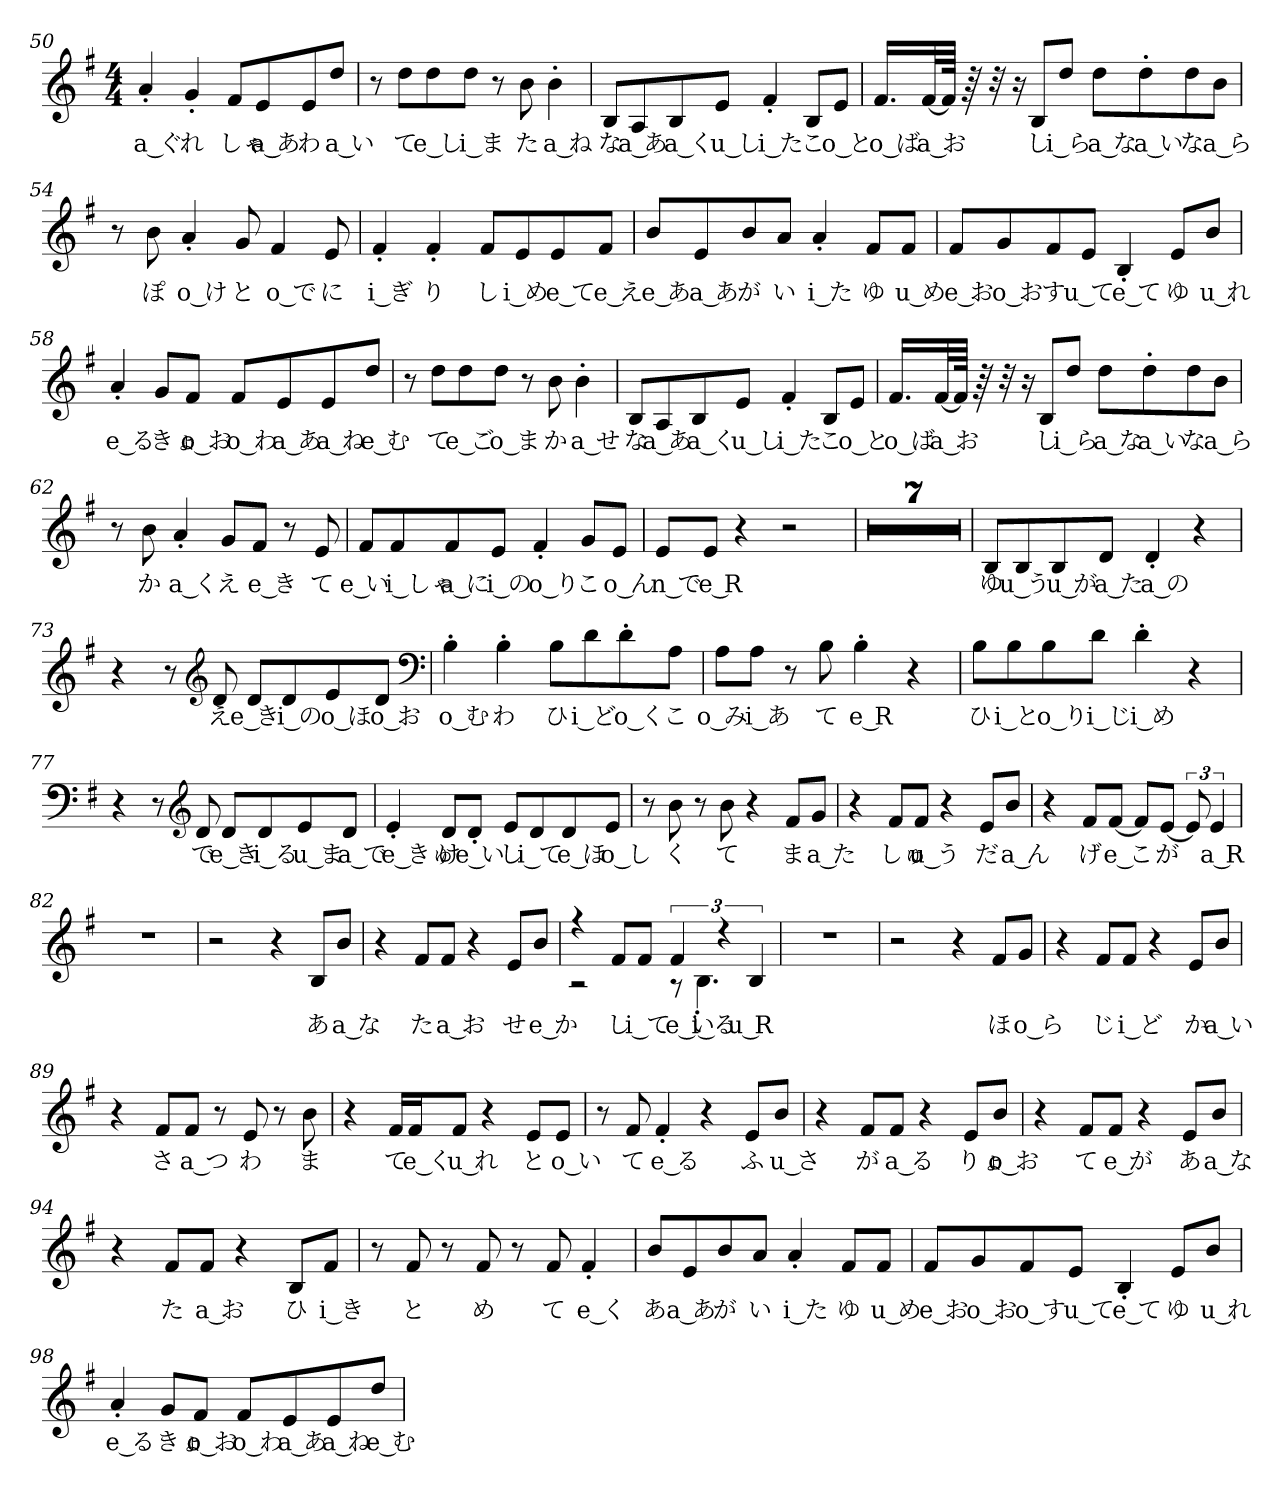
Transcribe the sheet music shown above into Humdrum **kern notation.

**kern	**text
*part1	*part1
*staff1	*staff1
*clefG2	*
*k[f#]	*
*M4/4	*
=50	=50
4a'	a ぐ
4g'	- れ
8f#L	- しゃ
8e	a あ
8e	- わ
8ddJ	a い
=51	=51
8r	.
8ddL	- て
8dd	e し
8ddJ	i ま
8r	.
8b	- た
4b'	a ね
=52	=52
8BL	- な
8A	a あ
8B	a く
8eJ	u し
4f#'	i た
8BL	- こ
8eJ	o と
=53	=53
16.f#LL	o ば
[32f#L	a お
64f#JJJk]	.
64r	.
32r	.
16r	.
8BL	- し
8ddJ	i ら
8ddL	a な
8dd'	a い
8dd	- な
8bJ	a ら
=54	=54
8r	.
8b	- ぽ
4a'	o け
8g	- と
4f#	o で
8e	- に
=55	=55
4f#'	i ぎ
4f#'	- り
8f#L	- し
8e	i め
8e	e て
8f#J	e え
=56	=56
8bL	e あ
8e	a あ
8b	- が
8aJ	- い
4a'	i た
8f#L	- ゆ
8f#J	u め
=57	=57
8f#L	e お
8g	o お
8f#	- す
8eJ	u て
4B'	e て
8eL	- ゆ
8bJ	u れ
=58	=58
4a'	e る
8gL	- きょ
8f#J	o お
8f#L	o わ
8e	a あ
8e	a ね
8ddJ	e む
=59	=59
8r	.
8ddL	- て
8dd	e ご
8ddJ	o ま
8r	.
8b	- か
4b'	a せ
=60	=60
8BL	- な
8A	a あ
8B	a く
8eJ	u し
4f#'	i た
8BL	- こ
8eJ	o と
=61	=61
16.f#LL	o ば
[32f#L	a お
64f#JJJk]	.
64r	.
32r	.
16r	.
8BL	- し
8ddJ	i ら
8ddL	a な
8dd'	a い
8dd	- な
8bJ	a ら
=62	=62
8r	.
8b	- か
4a'	a く
8gL	- え
8f#J	e き
8r	.
8e	- て
=63	=63
8f#L	e い
8f#	i しゃ
8f#	a に
8eJ	i の
4f#'	o り
8gL	- こ
8eJ	o ん
=64	=64
8eL	n で
8eJ	e R
4r	.
2r	.
=65	=65
1r	.
=66	=66
1r	.
=67	=67
1r	.
=68	=68
1r	.
=69	=69
1r	.
=70	=70
1r	.
=71	=71
1r	.
*clefF4	*
=72	=72
8BL	- ゆ
8B	u う
8B	u が
8dJ	a た
4d'	a の
4r	.
=73	=73
4r	.
8r	.
*clefG2	*
8d	- え
8dL	e き
8d	i の
8e	o ほ
8dJ	o お
*clefF4	*
=74	=74
4B'	o む
4B'	- わ
8BL	- ひ
8d	i ど
8d'	o く
8AJ	- こ
=75	=75
8AL	o み
8AJ	i あ
8r	.
8B	- て
4B'	e R
4r	.
=76	=76
8BL	- ひ
8B	i と
8B	o り
8dJ	i じ
4d'	i め
4r	.
=77	=77
4r	.
8r	.
*clefG2	*
8d	- で
8dL	e き
8d	i る
8e	u ま
8dJ	a で
=78	=78
4e'	e きゅ
8dL	- け
8d'J	e い
8eL	- し
8d	i て
8d	e ほ
8eJ	o し
=79	=79
8r	.
8b	- く
8r	.
8b	- て
4r	.
8f#L	- ま
8gJ	a た
=80	=80
4r	.
8f#L	- しゅ
8f#J	u う
4r	.
8eL	- だ
8bJ	a ん
=81	=81
4r	.
8f#L	- げ
[8f#J	e こ
8f#L]	.
[8eJ	- が
12e]	.
6e	a R
=82	=82
1r	.
=83	=83
2r	.
4r	.
8BL	- あ
8bJ	a な
=84	=84
4r	.
8f#L	- た
8f#J	a お
4r	.
8eL	- せ
8bJ	e か
=85	=85
*^	*
4r	2r	.
8f#L	.	- し
8f#J	.	i て
6f#	8r	e い
.	4.B'	i る
6r	.	.
6B	.	u R
*v	*v	*
=86	=86
1r	.
=87	=87
2r	.
4r	.
8f#L	- ほ
8gJ	o ら
=88	=88
4r	.
8f#L	- じ
8f#J	i ど
4r	.
8eL	- か
8bJ	a い
=89	=89
4r	.
8f#L	- さ
8f#J	a つ
8r	.
8e	- わ
8r	.
8b	- ま
=90	=90
4r	.
16f#LL	- て
16f#J	e く
8f#J	u れ
4r	.
8eL	- と
8eJ	o い
=91	=91
8r	.
8f#	- て
4f#'	e る
4r	.
8eL	- ふ
8bJ	u さ
=92	=92
4r	.
8f#L	- が
8f#J	a る
4r	.
8eL	- りょ
8bJ	o お
=93	=93
4r	.
8f#L	- て
8f#J	e が
4r	.
8eL	- あ
8bJ	a な
=94	=94
4r	.
8f#L	- た
8f#J	a お
4r	.
8BL	- ひ
8f#J	i き
=95	=95
8r	.
8f#	- と
8r	.
8f#	- め
8r	.
8f#	- て
4f#'	e く
=96	=96
8bL	- あ
8e	a あ
8b	- が
8aJ	- い
4a'	i た
8f#L	- ゆ
8f#J	u め
=97	=97
8f#L	e お
8g	o お
8f#	o す
8eJ	u て
4B'	e て
8eL	- ゆ
8bJ	u れ
=98	=98
4a'	e る
8gL	- きょ
8f#J	o お
8f#L	o わ
8e	a あ
8e	a ね
8ddJ	e む
=	=
*-	*-
